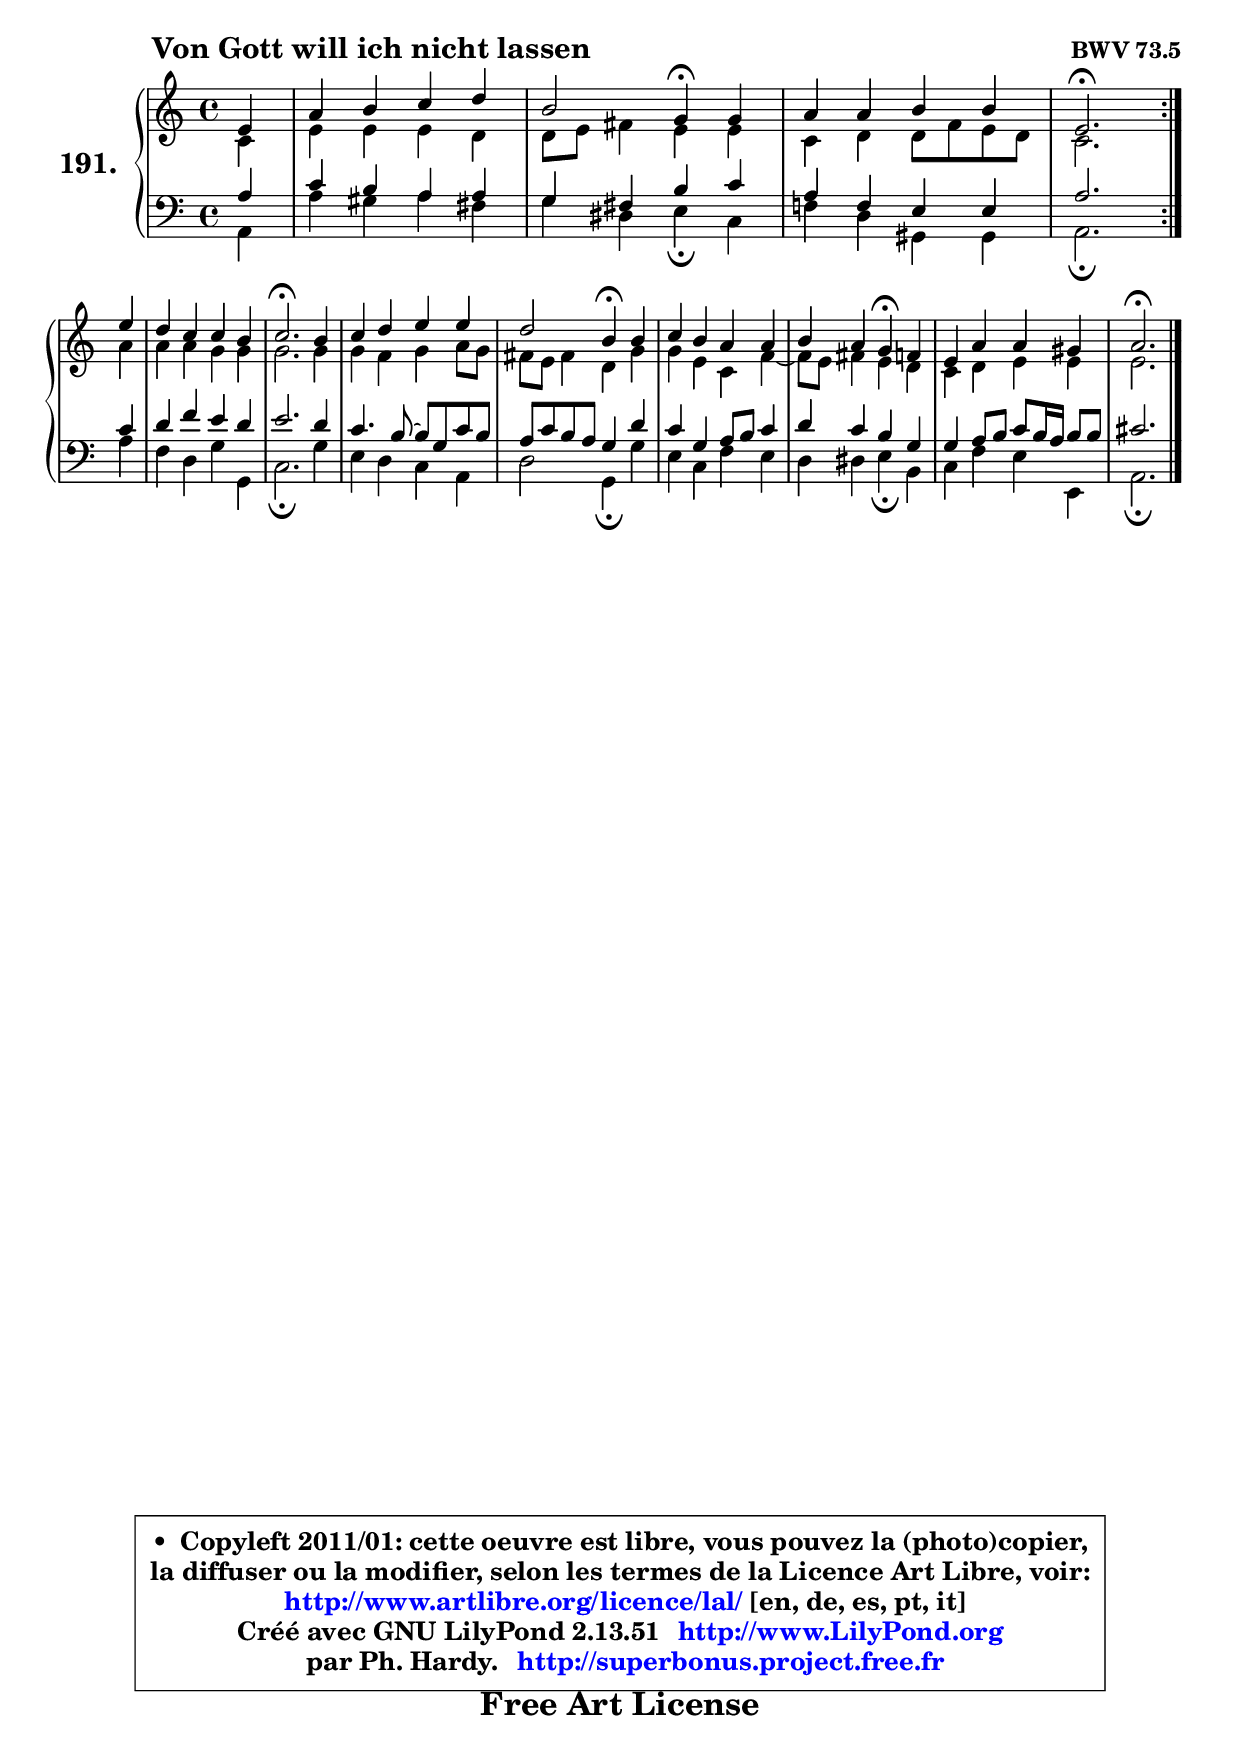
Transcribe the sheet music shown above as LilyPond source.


\version "2.13.51"

    \paper {
%	system-system-spacing #'padding = #0.1
%	score-system-spacing #'padding = #0.1
%	ragged-bottom = ##f
%	ragged-last-bottom = ##f
	}

    \header {
      opus = \markup { \bold "BWV 73.5" }
      piece = \markup { \hspace #9 \fontsize #2 \bold "Von Gott will ich nicht lassen" }
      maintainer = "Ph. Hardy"
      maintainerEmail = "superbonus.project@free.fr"
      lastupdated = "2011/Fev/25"
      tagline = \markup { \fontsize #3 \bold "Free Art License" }
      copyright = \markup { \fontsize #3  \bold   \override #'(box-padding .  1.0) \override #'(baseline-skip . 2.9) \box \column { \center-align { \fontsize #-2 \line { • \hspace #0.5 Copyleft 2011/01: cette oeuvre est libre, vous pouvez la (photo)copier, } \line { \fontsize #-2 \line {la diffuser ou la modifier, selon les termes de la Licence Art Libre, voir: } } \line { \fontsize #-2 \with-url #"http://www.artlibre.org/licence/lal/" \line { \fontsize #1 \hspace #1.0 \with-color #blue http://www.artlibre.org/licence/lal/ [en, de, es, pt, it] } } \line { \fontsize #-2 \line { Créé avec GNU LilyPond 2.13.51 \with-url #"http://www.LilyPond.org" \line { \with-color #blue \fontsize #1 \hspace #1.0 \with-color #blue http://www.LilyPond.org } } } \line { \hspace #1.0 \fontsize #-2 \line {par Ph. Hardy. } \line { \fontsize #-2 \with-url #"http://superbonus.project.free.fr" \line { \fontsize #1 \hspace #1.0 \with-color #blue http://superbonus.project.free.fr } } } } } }

	  }

  guidemidi = {
        \repeat volta 2 {
        r4 |
        R1 |
        r2 \tempo 4 = 30 r4 \tempo 4 = 78 r4 |
        R1 |
        \tempo 4 = 40 r2. \tempo 4 = 78 } %fin du repeat
        r4 |
        R1 |
        \tempo 4 = 40 r2. \tempo 4 = 78 r4 |
        R1 |
        r2 \tempo 4 = 30 r4 \tempo 4 = 78 r4 |
        R1 |
        r2 \tempo 4 = 30 r4 \tempo 4 = 78 r4 |
        R1 |
        \tempo 4 = 40 r2. 
	}

  upper = {
	\time 4/4
	\key a \minor
	\clef treble
	\partial 4
	\voiceOne
	<< { 
	% SOPRANO
	\set Voice.midiInstrument = "acoustic grand"
	\relative c' {
        \repeat volta 2 {
        e4 |
        a4 b c d |
        b2 g4\fermata g |
        a4 a b b |
        e,2.\fermata } %fin du repeat
\break
        e'4 |
        d4 c c b |
        c2.\fermata b4 |
        c4 d e e |
        d2 b4\fermata b |
        c4 b a a |
        b4 a g\fermata f |
        e4 a a gis |
        a2.\fermata
        \bar "|."
	} % fin de relative
	}

	\context Voice="1" { \voiceTwo 
	% ALTO
	\set Voice.midiInstrument = "acoustic grand"
	\relative c' {
        \repeat volta 2 {
        c4 |
        e4 e e d |
        d8 e fis4 e e |
        c4 d d8 f e d |
        c2. } %fin du repeat
        a'4 |
        a4 a g g |
        g2. g4 |
        g4 f g a8 g |
        fis8 e fis4 d g |
        g4 e c f4 ~  |
        f8 e fis4 e d |
        c4 d e e |
        e2. 
        \bar "|."
	} % fin de relative
	\oneVoice
	} >>
	}

    lower = {
	\time 4/4
	\key a \minor
	\clef bass
	\partial 4
	\voiceOne
	<< { 
	% TENOR
	\set Voice.midiInstrument = "acoustic grand"
	\relative c' {
        \repeat volta 2 {
        a4 |
        c4 b a a |
        g4 fis b c |
        a4 f e e |
        a2. } %fin du repeat
        c4 |
        d4 f e d |
        e2. d4 |
        c4. b8 ~ b8 g c b |
        a8 c b a g4 d' |
        c4 g a8 b c4 |
        d4 c b g |
        g4 a8 b c b16 a b8 b |
        cis2. 
        \bar "|."
	} % fin de relative
	}
	\context Voice="1" { \voiceTwo 
	% BASS
	\set Voice.midiInstrument = "acoustic grand"
	\relative c {
        \repeat volta 2 {
        a4 |
        a'4 gis a fis |
        g4 dis e\fermata c |
        f!4 d gis, gis |
        a2.\fermata } %fin du repeat
        a'4 |
        f4 d g g, |
        c2.\fermata g'4 |
        e4 d c a |
        d2 g,4\fermata g' |
        e4 c f e |
        d4 dis e4\fermata b |
        c4 f e e, |
        a2.\fermata
        \bar "|."
	} % fin de relative
	\oneVoice
	} >>
	}


    \score { 

	\new PianoStaff <<
	\set PianoStaff.instrumentName = \markup { \bold \huge "191." }
	\new Staff = "upper" \upper
	\new Staff = "lower" \lower
	>>

    \layout {
%	ragged-last = ##f
	   }

         } % fin de score

  \score {
    \unfoldRepeats { << \guidemidi \upper \lower >> }
    \midi {
    \context {
     \Staff
      \remove "Staff_performer"
               }

     \context {
      \Voice
       \consists "Staff_performer"
                }

     \context { 
      \Score
      tempoWholesPerMinute = #(ly:make-moment 78 4)
		}
	    }
	}

